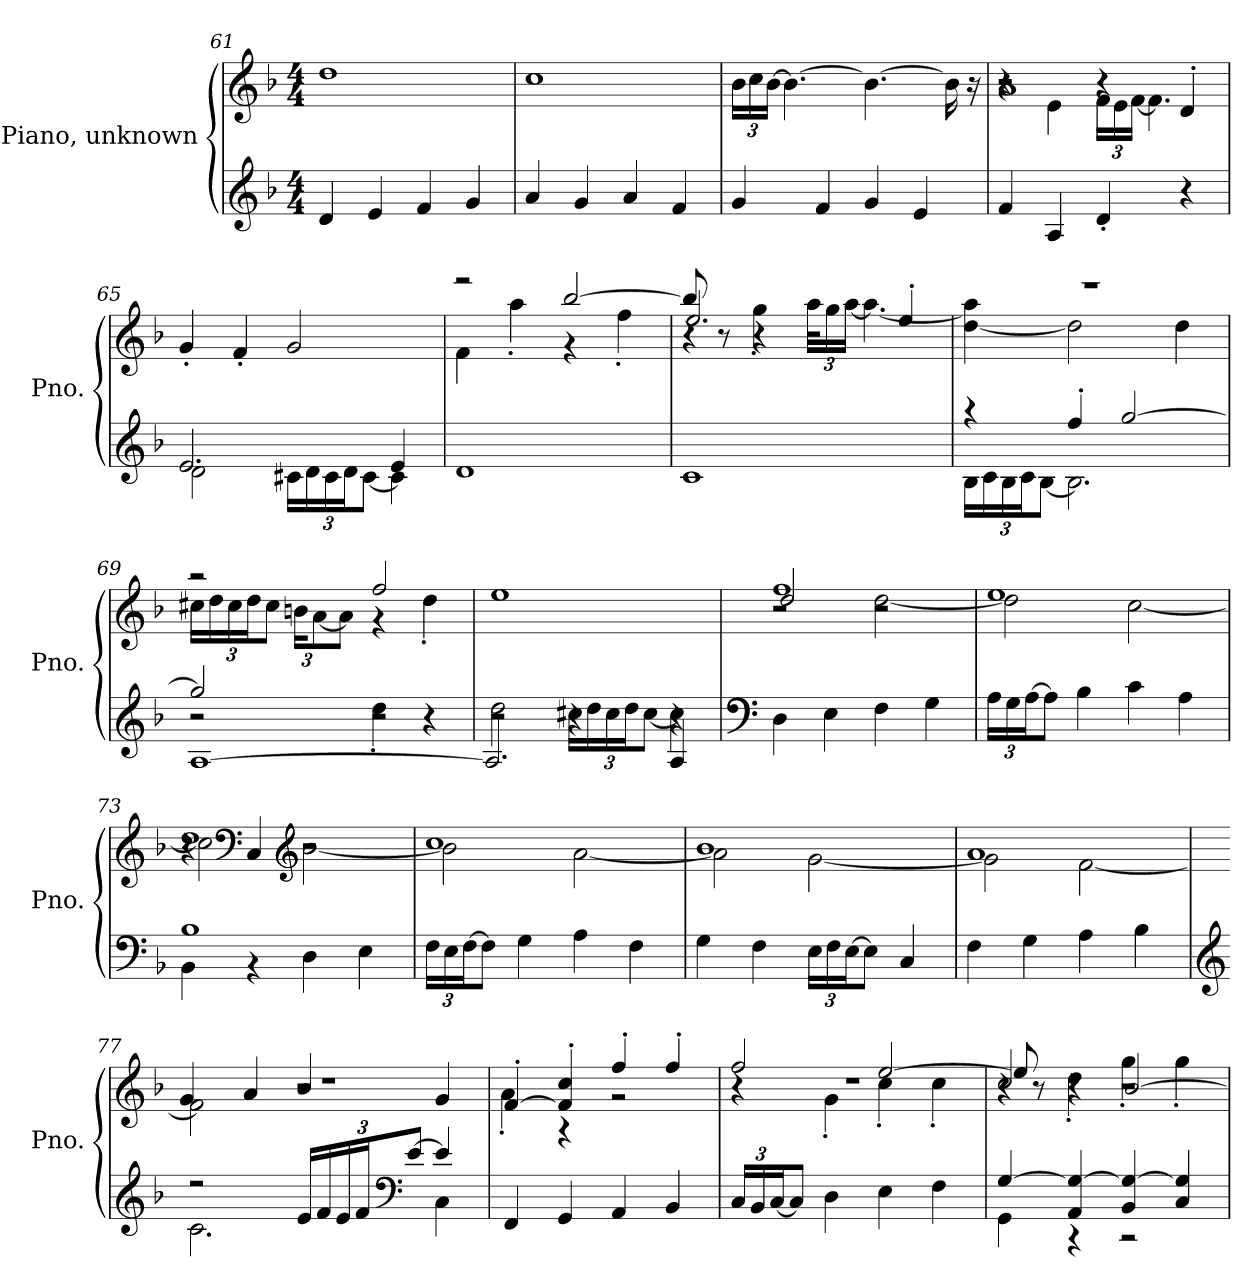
**kern	**kern
*part1	*part1
*staff2	*staff1
*I"Piano, unknown	*
*I'Pno.	*
*clefG2	*clefG2
*k[b-]	*k[b-]
*M4/4	*M4/4
=61	=61
4d/	1dd
4e/	.
4f/	.
4g/	.
=62	=62
4a/	1cc
4g/	.
4a/	.
4f/	.
=63	=63
*	*Xbrackettup
4g/	24b-\LL
.	24cc\
.	[24b-\JJ
.	4.b-\_
4f/	.
4g/	4.b-\_
4e/	.
.	16b-\]
.	16r
=64	=64
*	*^
*	*	*^
4f/	1a	4r	2r
4A/	.	4e\	.
4d'/	.	24f\LL	4r
.	.	24e\	.
.	.	[24f\JJ	.
.	.	4.f\]	.
4r	.	.	4d'/
*	*v	*v	*v
!!LO:PB:g=z
=65	=65
*^	*
2.e/	2d\	4g'/
.	.	4f'/
*	*Xbrackettup	*
.	24c#X\LL	2g/
.	24d\	.
.	24c#\	.
.	24d\J	.
.	[12c#\J	.
4e/	4c#\]	.
*v	*v	*
=66	=66
*	*^
1d	2r	4f\
.	.	4aa'\
.	[2bb-/	4r
.	.	4ff'\
=67	=67	=67
*	*	*^
1c	8bb-/]	4r	2.ee/
.	8r	.	.
.	4r	4gg'\	.
.	2r	24aa\LL	.
.	.	24gg\	.
.	.	[24aa\JJ	.
.	.	4.aa\_	.
.	.	.	4ee'/
*	*	*v	*v
=68	=68	=68
*^	*	*
4r	24B-\LL	1r	[4dd\ 4aa\]
.	24c\	.	.
.	24B-\	.	.
.	24c\J	.	.
.	[12B-\J	.	.
4ff'/	2.B-\]	.	2dd\]
[2gg/	.	.	.
.	.	.	4dd\
!!LO:LB:g=z	!!
=69	=69	=69	=69
*	*^	*	*
2gg/]	2r	[1A	2r	24cc#X\LL
.	.	.	.	24dd\
.	.	.	.	24cc#\
.	.	.	.	24dd\J
.	.	.	.	12cc#\J
.	.	.	.	24bn\KL
.	.	.	.	[12a\
.	.	.	.	8a\J]
2r	4dd'\	.	2ff/	4r
.	4r	.	.	4dd'\
*	*	*	*v	*v
=70	=70	=70	=70
2r	2dd\	2.A/]	1ee
4r	24cc#X\LL	.	.
.	24dd\	.	.
.	24cc#\	.	.
.	24dd\J	.	.
.	[12cc#\J	.	.
4A/	4cc#\]	4r	.
*v	*v	*v	*
=71	=71
*clefF4	*
*	*^
*	*	*^
4D\	1ff	2r	2dd/
4E\	.	.	.
4F\	.	[2dd\	2r
4G\	.	.	.
*	*	*v	*v
=72	=72	=72
24A\LL	1ee	2dd\]
24G\	.	.
[24A\J	.	.
8A\J]	.	.
4B-\	.	.
4c\	.	[2cc\
4A\	.	.
!!LO:LB:g=z
=73	=73	=73
*^	*	*^
1B-	4BB-\	1dd	2cc\]	4r
*	*	*clefF4	*	*
.	4r	.	.	4C/
*	*	*clefG2	*	*
.	4D\	.	[2b-\	2r
.	4E\	.	.	.
*v	*v	*	*	*
*	*	*v	*v
=74	=74	=74
24F\LL	1cc	2b-\]
24E\	.	.
[24F\J	.	.
8F\J]	.	.
4G\	.	.
4A\	.	[2a\
4F\	.	.
=75	=75	=75
4G\	1b-	2a\]
4F\	.	.
24E\LL	.	[2g\
24F\	.	.
[24E\J	.	.
8E\J]	.	.
4C/	.	.
=76	=76	=76
4F\	1a	2g\]
4G\	.	.
4A\	.	[2f\
4B-\	.	.
*	*v	*v
=77	=77
*clefG2	*
*^	*^
*	*	*	*^
2r	2.c\	1r	2f\]	4g/
.	.	.	.	4a/
24e/LL	.	.	2r	4b-/
24f/	.	.	.	.
24e/	.	.	.	.
24f/J	.	.	.	.
*clefF4	*	*	*	*
[12e/J	.	.	.	.
4e/]	4C\	.	.	4g/
*v	*v	*	*	*
*	*	*v	*v
!!LO:LB:g=z
=78	=78	=78
4FF/	[4f'/	4a'\
4GG/	4f/]' 4cc/'	4r
4AA/	4ff'/	2r
4BB-/	4ff'/	.
=79	=79	=79
*	*	*^
24C/LL	1r	4r	2ff/
24BB-/	.	.	.
[24C/J	.	.	.
8C/J]	.	.	.
4D\	.	4g'\	.
4E\	.	4cc'\	[2ee/
4F\	.	4cc'\	.
=80	=80	=80	=80
*^	*	*	*
[4G/	4GG\	2cc/	4r	8ee/]
.	.	.	.	8r
4AA/ 4G/_	4r	.	4dd'\	4r
4BB-/ 4G/_	2r	2r	4gg'\	[2b-/
4C/ 4G/]	.	.	4gg'\	.
*v	*v	*	*	*
*	*v	*v	*v
=	=
*-	*-
